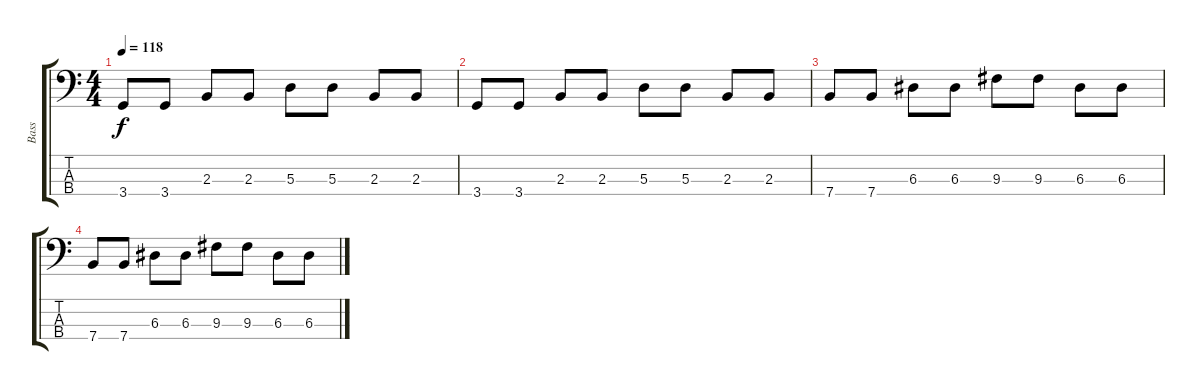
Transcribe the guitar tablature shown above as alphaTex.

\track ("Bass" "Bass") {instrument electricbassfinger}
\staff {score tabs}
\tuning (G2 D2 A1 E1) {hide}
\ts (4 4)
\tempo 118
\clef f4
\ks c
3.4.8{dy f} 3.4.8 2.3.8 2.3.8 5.3.8 5.3.8 2.3.8 2.3.8 |
3.4.8 3.4.8 2.3.8 2.3.8 5.3.8 5.3.8 2.3.8 2.3.8 |
7.4.8 7.4.8 6.3.8 6.3.8 9.3.8 9.3.8 6.3.8 6.3.8 |
7.4.8 7.4.8 6.3.8 6.3.8 9.3.8 9.3.8 6.3.8 6.3.8
